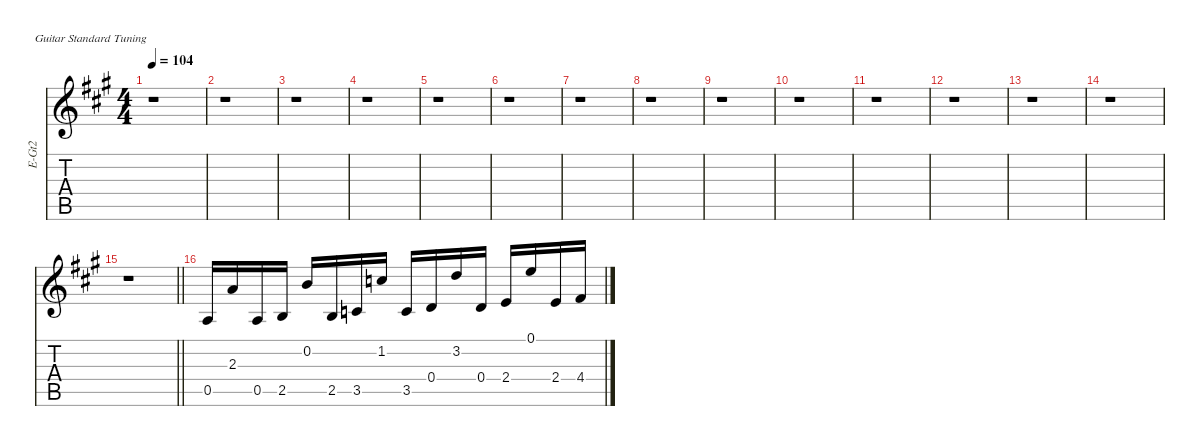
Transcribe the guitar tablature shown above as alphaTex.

\hideDynamics
\bracketExtendMode nobrackets
\otherSystemsTrackNameOrientation horizontal
\track ("Electric Guitar 2 (right)" "E-Gt2") {defaultSystemsLayout 4 instrument overdrivenguitar}
\staff {score tabs}
\tuning (E4 B3 G3 D3 A2 E2)
\ts (4 4)
\tempo 104
\clef g2
\ks a
r.1{dy f beam Down} |
r.1{beam Down} |
r.1{beam Down} |
r.1{beam Down} |
r.1{beam Down} |
r.1{beam Down} |
r.1{beam Down} |
r.1{beam Down} |
r.1{beam Down} |
r.1{beam Down} |
r.1{beam Down} |
r.1{beam Down} |
r.1{beam Down} |
r.1{beam Down} |
\barLineRight lightlight
r.1{beam Down} |
0.5{acc forcenatural}.16{beam Up} 2.3{acc forcenatural}.16{beam Up} 0.5{acc forcenatural}.16{beam Up} 2.5{acc forcenatural}.16{beam Up} 0.2{acc forcenatural}.16{beam Up} 2.5{acc forcenatural}.16{beam Up} 3.5{acc forcenatural}.16{beam Up} 1.2{acc forcenatural}.16{beam Up} 3.5{acc forcenatural}.16{beam Up} 0.4{acc forcenatural}.16{beam Up} 3.2{acc forcenatural}.16{beam Up} 0.4{acc forcenatural}.16{beam Up} 2.4{acc forcenatural}.16{beam Up} 0.1{acc forcenatural}.16{beam Up} 2.4{acc forcenatural}.16{beam Up} 4.4{acc #}.16{beam Up}
